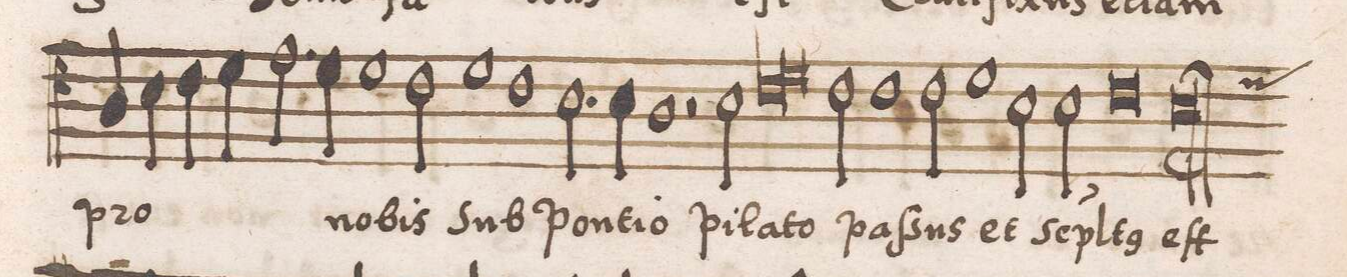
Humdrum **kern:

**kern	**text
*I"ALTVS	*
*clefC4	*
*k[]	*
*met(c|)	*
*M2/1	*
4A/	pro
4B\	.
=79	=79
4c\	.
4d\	.
2.e\	.
4d\	.
1d	no-
=80	=80
2c\	-bis
1d	Sub
=81	=81
1c	.
2.B\	pon-
4B\	-ti-
=82	=82
1A	-o
2r	.
2B\	pi-
=83	=83
*lig	*
1c	-la-
1d	.
*Xlig	*
=84	=84
2c\	-to
1c	paſ-
2c\	-sus
=85	=85
1d	et
2B\	se
2B\	p(u)l-
=86	=86
0c	-t(us)
=87	=87
*custos:d	*
0B;	eſt
=88||	=88||
*-	*-
